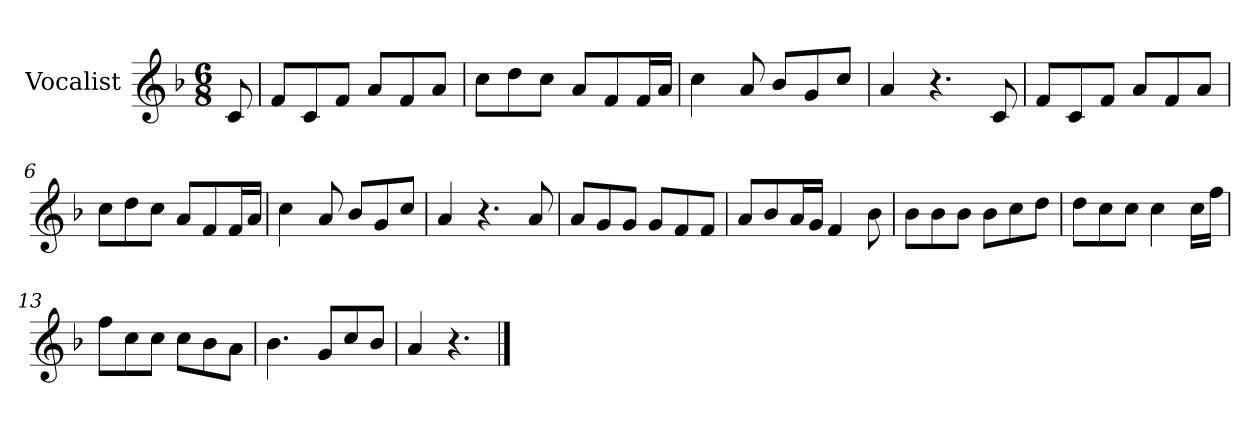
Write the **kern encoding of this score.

**kern
*part1
*staff1
*I"Vocalist
*k[b-]
*F:
*M6/8
=
8c
=1
8fL
8c
8fJ
8aL
8f
8aJ
=2
8ccL
8dd
8ccJ
8aL
8f
16fL
16aJJ
=3
4cc
8a
8b-L
8g
8ccJ
=4
4a
4.r
8c
=5
8fL
8c
8fJ
8aL
8f
8aJ
=6
8ccL
8dd
8ccJ
8aL
8f
16fL
16aJJ
=7
4cc
8a
8b-L
8g
8ccJ
=8
4a
4.r
8a
=9
8aL
8g
8gJ
8gL
8f
8fJ
=10
8aL
8b-
16aL
16gJJ
4f
8b-
=11
8b-L
8b-
8b-J
8b-L
8cc
8ddJ
=12
8ddL
8cc
8ccJ
4cc
16ccLL
16ffJJ
=13
8ffL
8cc
8ccJ
8ccL
8b-
8aJ
=14
4.b-
8gL
8cc
8b-J
=15
4a
4.r
==
*-
